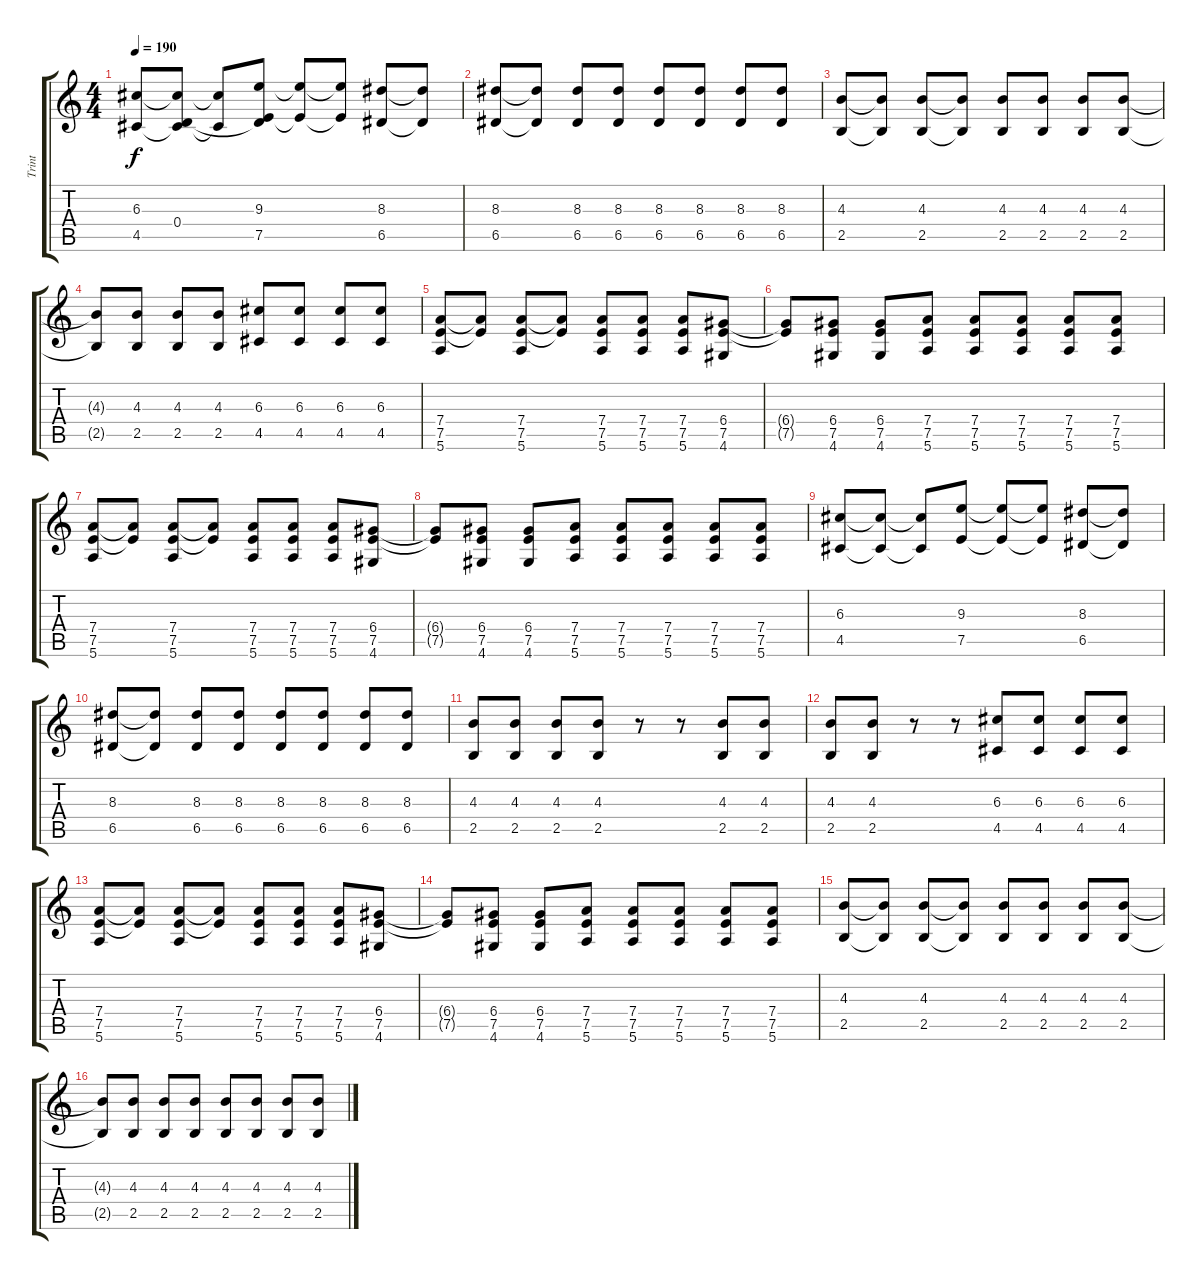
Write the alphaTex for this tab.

\track ("Trint" "Trint") {instrument acousticguitarsteel}
\staff {score tabs}
\tuning (E4 B3 G3 D3 A2 E2) {hide}
\ts (4 4)
\tempo 190
\clef g2
\ks c
(6.3 4.5).8{dy f} (6.3{t} 0.4 4.5{t}).8 (6.3{t} 4.5{t}).8 (9.3 0.4{t} 7.5).8 (9.3{t} 7.5{t}).8 (9.3{t} 7.5{t}).8 (8.3 6.5).8 (8.3{t} 6.5{t}).8 |
(8.3 6.5).8 (8.3{t} 6.5{t}).8 (8.3 6.5).8 (8.3 6.5).8 (8.3 6.5).8 (8.3 6.5).8 (8.3 6.5).8 (8.3 6.5).8 |
(4.3 2.5).8 (4.3{t} 2.5{t}).8 (4.3 2.5).8 (4.3{t} 2.5{t}).8 (4.3 2.5).8 (4.3 2.5).8 (4.3 2.5).8 (4.3 2.5).8 |
(4.3{t} 2.5{t}).8 (4.3 2.5).8 (4.3 2.5).8 (4.3 2.5).8 (6.3 4.5).8 (6.3 4.5).8 (6.3 4.5).8 (6.3 4.5).8 |
(7.4 7.5 5.6).8 (7.4{t} 7.5{t}).8 (7.4 7.5 5.6).8 (7.4{t} 7.5{t}).8 (7.4 7.5 5.6).8 (7.4 7.5 5.6).8 (7.4 7.5 5.6).8 (6.4 7.5 4.6).8 |
(6.4{t} 7.5{t}).8 (6.4 7.5 4.6).8 (6.4 7.5 4.6).8 (7.4 7.5 5.6).8 (7.4 7.5 5.6).8 (7.4 7.5 5.6).8 (7.4 7.5 5.6).8 (7.4 7.5 5.6).8 |
(7.4 7.5 5.6).8 (7.4{t} 7.5{t}).8 (7.4 7.5 5.6).8 (7.4{t} 7.5{t}).8 (7.4 7.5 5.6).8 (7.4 7.5 5.6).8 (7.4 7.5 5.6).8 (6.4 7.5 4.6).8 |
(6.4{t} 7.5{t}).8 (6.4 7.5 4.6).8 (6.4 7.5 4.6).8 (7.4 7.5 5.6).8 (7.4 7.5 5.6).8 (7.4 7.5 5.6).8 (7.4 7.5 5.6).8 (7.4 7.5 5.6).8 |
(6.3 4.5).8 (6.3{t} 4.5{t}).8 (6.3{t} 4.5{t}).8 (9.3 7.5).8 (9.3{t} 7.5{t}).8 (9.3{t} 7.5{t}).8 (8.3 6.5).8 (8.3{t} 6.5{t}).8 |
(8.3 6.5).8 (8.3{t} 6.5{t}).8 (8.3 6.5).8 (8.3 6.5).8 (8.3 6.5).8 (8.3 6.5).8 (8.3 6.5).8 (8.3 6.5).8 |
(4.3 2.5).8 (4.3 2.5).8 (4.3 2.5).8 (4.3 2.5).8 r.8 r.8 (4.3 2.5).8 (4.3 2.5).8 |
(4.3 2.5).8 (4.3 2.5).8 r.8 r.8 (6.3 4.5).8 (6.3 4.5).8 (6.3 4.5).8 (6.3 4.5).8 |
(7.4 7.5 5.6).8 (7.4{t} 7.5{t}).8 (7.4 7.5 5.6).8 (7.4{t} 7.5{t}).8 (7.4 7.5 5.6).8 (7.4 7.5 5.6).8 (7.4 7.5 5.6).8 (6.4 7.5 4.6).8 |
(6.4{t} 7.5{t}).8 (6.4 7.5 4.6).8 (6.4 7.5 4.6).8 (7.4 7.5 5.6).8 (7.4 7.5 5.6).8 (7.4 7.5 5.6).8 (7.4 7.5 5.6).8 (7.4 7.5 5.6).8 |
(4.3 2.5).8 (4.3{t} 2.5{t}).8 (4.3 2.5).8 (4.3{t} 2.5{t}).8 (4.3 2.5).8 (4.3 2.5).8 (4.3 2.5).8 (4.3 2.5).8 |
(4.3{t} 2.5{t}).8 (4.3 2.5).8 (4.3 2.5).8 (4.3 2.5).8 (4.3 2.5).8 (4.3 2.5).8 (4.3 2.5).8 (4.3 2.5).8
